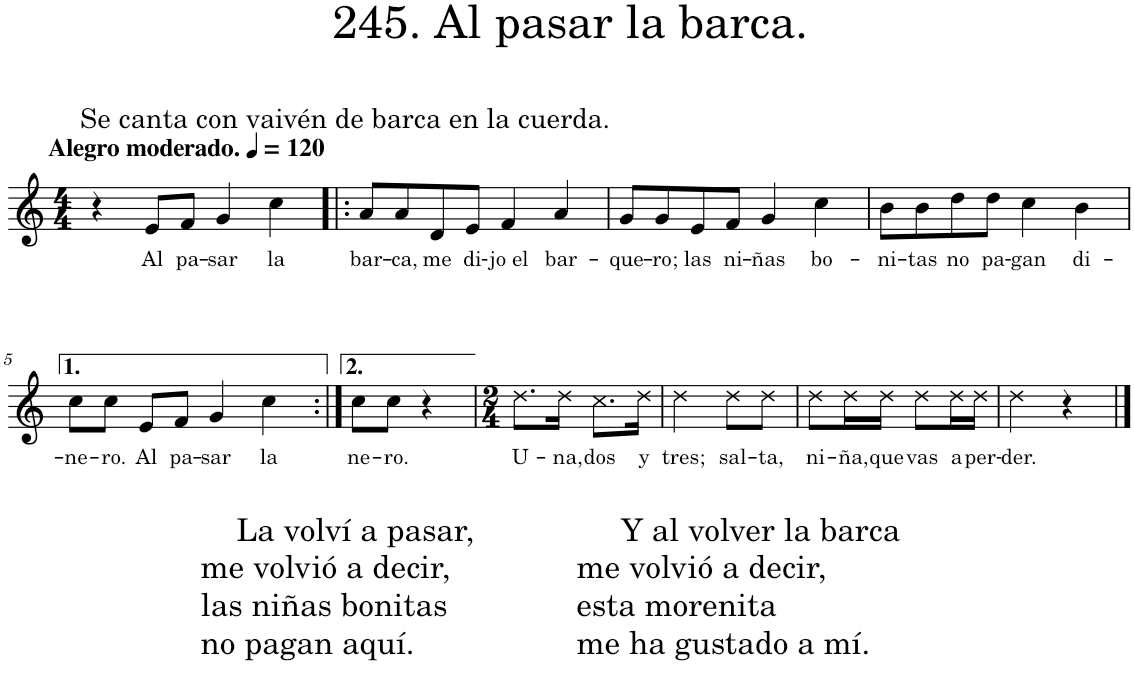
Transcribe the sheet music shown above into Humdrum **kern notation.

**kern	**text
*part1	*part1
*staff1	*staff1
*I"Piano	*
*I'Pno.	*
*clefG2	*
*k[]	*
*M4/4	*
=1	=1
4r	.
*MM120	*
!LO:TX:a:t=Se canta con vaivén de barca en la cuerda.	!
!LO:TX:a:B:t=Alegro moderado.	!
!	!LO:LY:b
8e/L	Al
!	!LO:LY:b
8f/J	pa-
!	!LO:LY:b
4g/	-sar
!	!LO:LY:b
4cc\	la
=2!|:	=2!|:
!	!LO:LY:b
8a/L	bar-
!	!LO:LY:b
8a/	-ca,
!	!LO:LY:b
8d/	me
!	!LO:LY:b
8e/J	di-
!	!LO:LY:b
4f/	-jo el
!	!LO:LY:b
4a/	bar-
=3	=3
!	!LO:LY:b
8g/L	-que-
!	!LO:LY:b
8g/	-ro;
!	!LO:LY:b
8e/	las
!	!LO:LY:b
8f/J	ni-
!	!LO:LY:b
4g/	-ñas
!	!LO:LY:b
4cc\	bo-
=4	=4
!	!LO:LY:b
8b\L	-ni-
!	!LO:LY:b
8b\	-tas
!	!LO:LY:b
8dd\	no
!	!LO:LY:b
8dd\J	pa-
!	!LO:LY:b
4cc\	-gan
!	!LO:LY:b
4b\	di-
!!LO:LB:g=z
=5	=5
!	!LO:LY:b
8cc\L	-ne-
!	!LO:LY:b
8cc\J	-ro.
!	!LO:LY:b
8e/L	Al
!	!LO:LY:b
8f/J	pa-
!LO:TX:b:t=La volví a pasar,	!
!LO:TX:b:t=me volvió a decir,	!
!LO:TX:b:t=las niñas bonitas	!
!LO:TX:b:t=no pagan aquí.	!
!	!LO:LY:b
4g/	-sar
!	!LO:LY:b
4cc\	la
=6:|!	=6:|!
!	!LO:LY:b
8cc\L	-ne-
!	!LO:LY:b
8cc\J	-ro.
4r	.
=7	=7
*M2/4	*
!	!LO:LY:b
8.dd\L	U-
!	!LO:LY:b
16dd\Jk	-na,
!LO:TX:b:t=Y al volver la barca	!
!LO:TX:b:t=me volvió a decir,	!
!LO:TX:b:t=esta morenita	!
!LO:TX:b:t=me ha gustado a mí.	!
!	!LO:LY:b
8.cc\L	dos
!	!LO:LY:b
16dd\Jk	y
=8	=8
!	!LO:LY:b
4dd\	tres;
!	!LO:LY:b
8dd\L	sal-
!	!LO:LY:b
8dd\J	-ta,
=9	=9
!	!LO:LY:b
8dd\L	ni-
!	!LO:LY:b
16dd\L	-ña,
!	!LO:LY:b
16dd\JJ	que
!	!LO:LY:b
8dd\L	vas
!	!LO:LY:b
16dd\L	a
!	!LO:LY:b
16dd\JJ	per-
=10	=10
!	!LO:LY:b
4dd\	-der.
4r	.
==	==
*-	*-
